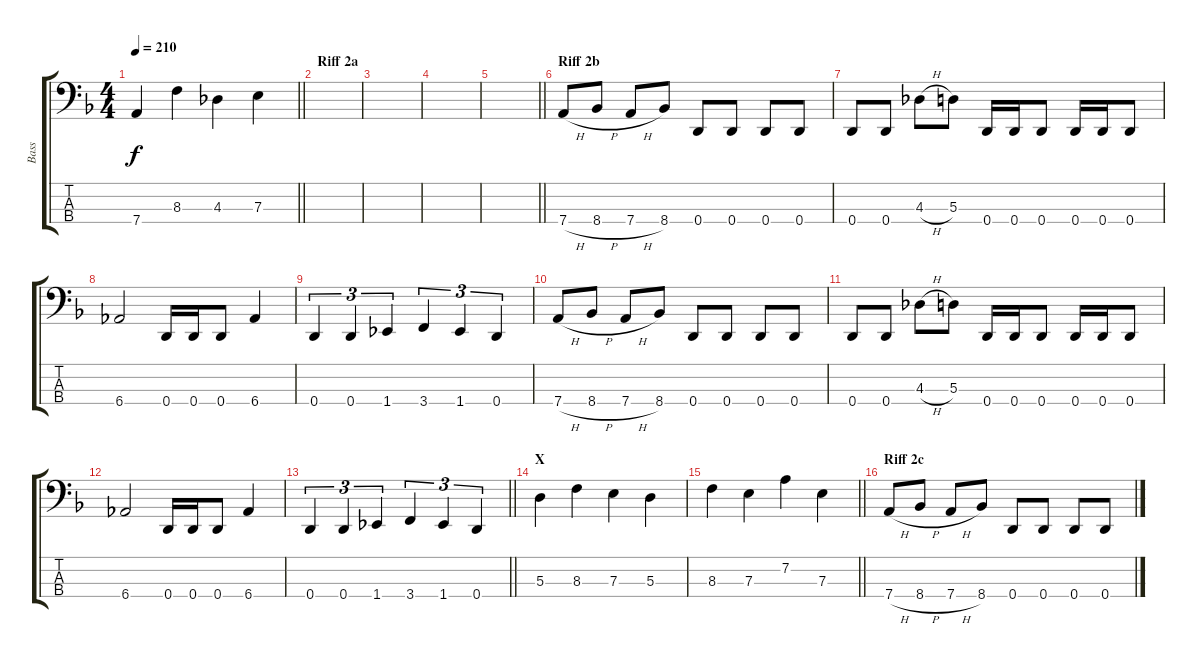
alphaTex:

\track ("Bass" "Bass") {instrument electricbassfinger}
\staff {score tabs}
\tuning (G2 D2 A1 D1) {hide}
\ts (4 4)
\tempo 210
\clef f4
\barLineRight lightlight
\ks dminor
7.4.4{dy f} 8.3.4 4.3.4 7.3.4 |
\section ("" "Riff 2a")
|
|
|
\barLineRight lightlight
|
\section ("" "Riff 2b")
7.4{h}.8 8.4{h}.8 7.4{h}.8 8.4.8 0.4.8 0.4.8 0.4.8 0.4.8 |
0.4.8 0.4.8 4.3{h}.8 5.3.8 0.4.16 0.4.16 0.4.8 0.4.16 0.4.16 0.4.8 |
6.4.2 0.4.16 0.4.16 0.4.8 6.4.4 |
0.4.4{tu (3 2)} 0.4.4{tu (3 2)} 1.4.4{tu (3 2)} 3.4.4{tu (3 2)} 1.4.4{tu (3 2)} 0.4.4{tu (3 2)} |
7.4{h}.8 8.4{h}.8 7.4{h}.8 8.4.8 0.4.8 0.4.8 0.4.8 0.4.8 |
0.4.8 0.4.8 4.3{h}.8 5.3.8 0.4.16 0.4.16 0.4.8 0.4.16 0.4.16 0.4.8 |
6.4.2 0.4.16 0.4.16 0.4.8 6.4.4 |
\barLineRight lightlight
0.4.4{tu (3 2)} 0.4.4{tu (3 2)} 1.4.4{tu (3 2)} 3.4.4{tu (3 2)} 1.4.4{tu (3 2)} 0.4.4{tu (3 2)} |
\section ("" "X")
5.3.4 8.3.4 7.3.4 5.3.4 |
\barLineRight lightlight
8.3.4 7.3.4 7.2.4 7.3.4 |
\section ("" "Riff 2c")
7.4{h}.8 8.4{h}.8 7.4{h}.8 8.4.8 0.4.8 0.4.8 0.4.8 0.4.8
